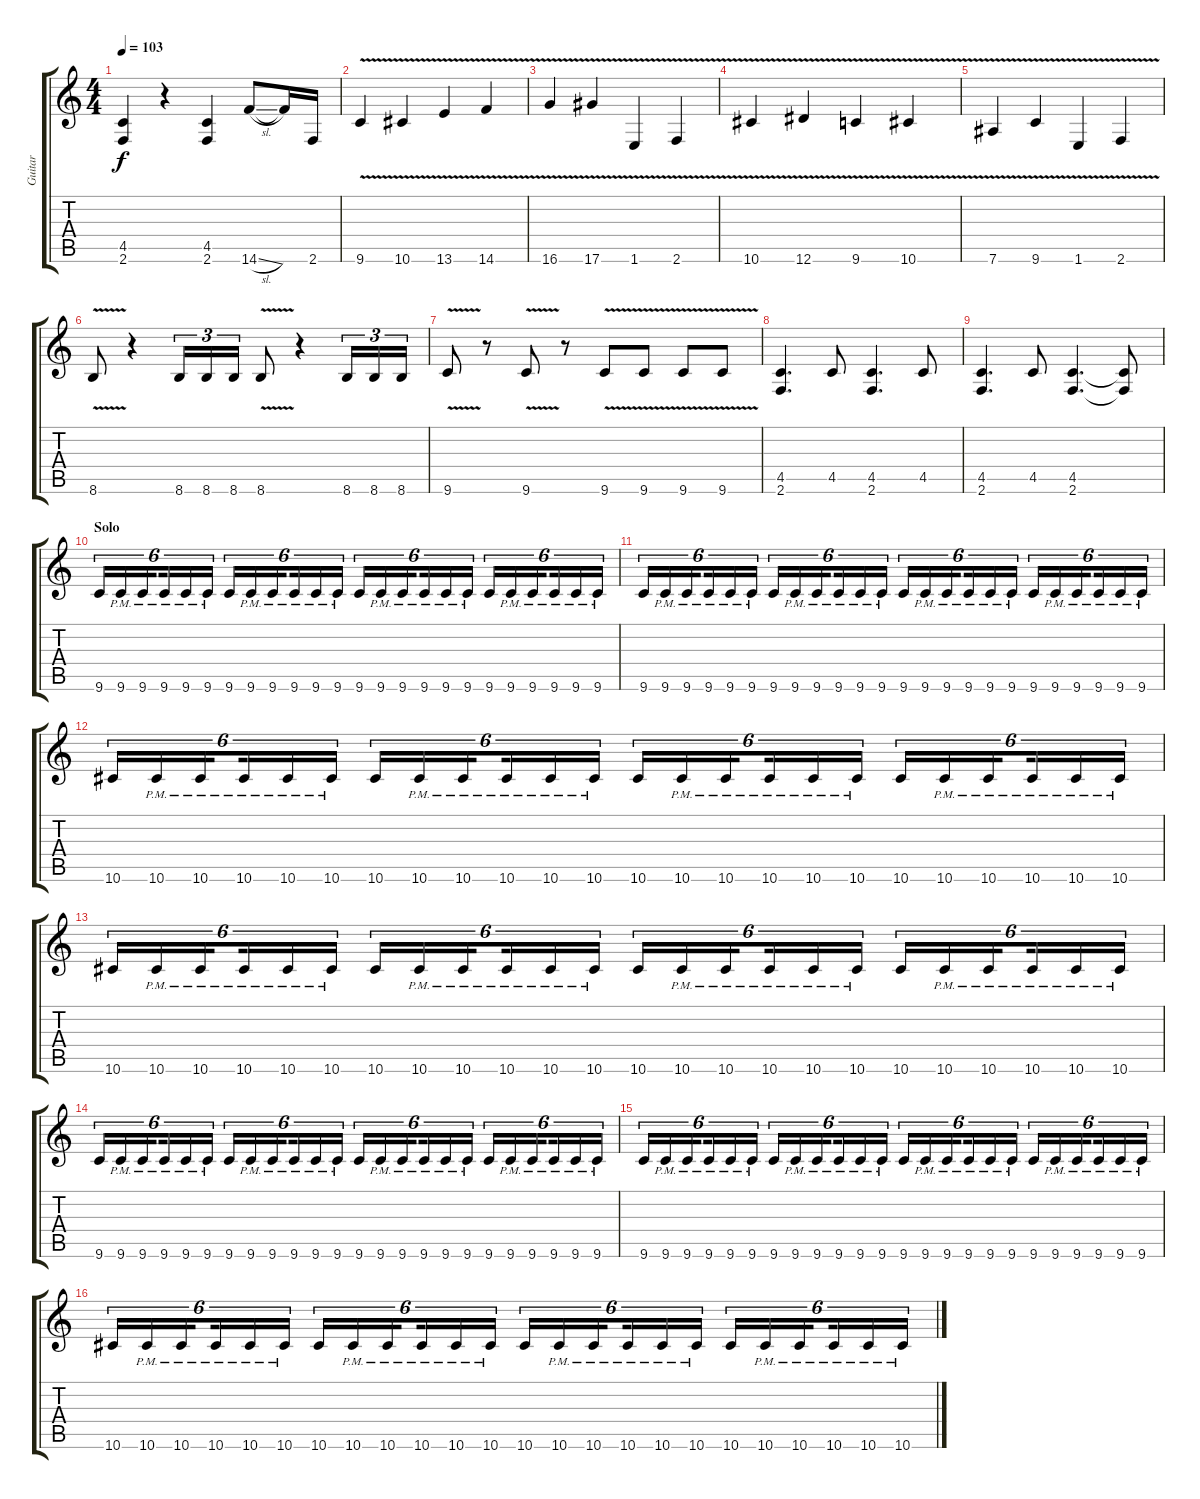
\track ("Guitar" "Guitar") {instrument overdrivenguitar}
\staff {score tabs}
\tuning (Eb4 Bb3 Gb3 Db3 Ab2 Eb2) {hide}
\ts (4 4)
\tempo 103
\clef g2
\ks c
(4.5 2.6).4{dy f} r.4 (4.5 2.6).4 14.6{sl}.8 14.6{t}.16 2.6.16 |
9.6{v}.4 10.6{v}.4 13.6{v}.4 14.6{v}.4 |
16.6{v}.4 17.6{v}.4 1.6{v}.4 2.6{v}.4 |
10.6{v}.4 12.6{v}.4 9.6{v}.4 10.6{v}.4 |
7.6{v}.4 9.6{v}.4 1.6{v}.4 2.6{v}.4 |
8.6{v}.8 r.4 8.6.16{tu (3 2)} 8.6.16{tu (3 2)} 8.6.16{tu (3 2)} 8.6{v}.8 r.4 8.6.16{tu (3 2)} 8.6.16{tu (3 2)} 8.6.16{tu (3 2)} |
9.6{v}.8 r.8 9.6{v}.8 r.8 9.6{v}.8 9.6{v}.8 9.6{v}.8 9.6{v}.8 |
(4.5 2.6).4{d} 4.5.8 (4.5 2.6).4{d} 4.5.8 |
(4.5 2.6).4{d} 4.5.8 (4.5 2.6).4{d} (4.5{t} 2.6{t}).8 |
\section ("" "Solo")
9.6.16{tu (6 4)} 9.6{pm}.16{tu (6 4)} 9.6{pm}.16{tu (6 4) beam splitsecondary} 9.6{pm}.16{tu (6 4)} 9.6{pm}.16{tu (6 4)} 9.6{pm}.16{tu (6 4)} 9.6.16{tu (6 4)} 9.6{pm}.16{tu (6 4)} 9.6{pm}.16{tu (6 4) beam splitsecondary} 9.6{pm}.16{tu (6 4)} 9.6{pm}.16{tu (6 4)} 9.6{pm}.16{tu (6 4)} 9.6.16{tu (6 4)} 9.6{pm}.16{tu (6 4)} 9.6{pm}.16{tu (6 4) beam splitsecondary} 9.6{pm}.16{tu (6 4)} 9.6{pm}.16{tu (6 4)} 9.6{pm}.16{tu (6 4)} 9.6.16{tu (6 4)} 9.6{pm}.16{tu (6 4)} 9.6{pm}.16{tu (6 4) beam splitsecondary} 9.6{pm}.16{tu (6 4)} 9.6{pm}.16{tu (6 4)} 9.6{pm}.16{tu (6 4)} |
9.6.16{tu (6 4)} 9.6{pm}.16{tu (6 4)} 9.6{pm}.16{tu (6 4) beam splitsecondary} 9.6{pm}.16{tu (6 4)} 9.6{pm}.16{tu (6 4)} 9.6{pm}.16{tu (6 4)} 9.6.16{tu (6 4)} 9.6{pm}.16{tu (6 4)} 9.6{pm}.16{tu (6 4) beam splitsecondary} 9.6{pm}.16{tu (6 4)} 9.6{pm}.16{tu (6 4)} 9.6{pm}.16{tu (6 4)} 9.6.16{tu (6 4)} 9.6{pm}.16{tu (6 4)} 9.6{pm}.16{tu (6 4) beam splitsecondary} 9.6{pm}.16{tu (6 4)} 9.6{pm}.16{tu (6 4)} 9.6{pm}.16{tu (6 4)} 9.6.16{tu (6 4)} 9.6{pm}.16{tu (6 4)} 9.6{pm}.16{tu (6 4) beam splitsecondary} 9.6{pm}.16{tu (6 4)} 9.6{pm}.16{tu (6 4)} 9.6{pm}.16{tu (6 4)} |
10.6.16{tu (6 4)} 10.6{pm}.16{tu (6 4)} 10.6{pm}.16{tu (6 4) beam splitsecondary} 10.6{pm}.16{tu (6 4)} 10.6{pm}.16{tu (6 4)} 10.6{pm}.16{tu (6 4)} 10.6.16{tu (6 4)} 10.6{pm}.16{tu (6 4)} 10.6{pm}.16{tu (6 4) beam splitsecondary} 10.6{pm}.16{tu (6 4)} 10.6{pm}.16{tu (6 4)} 10.6{pm}.16{tu (6 4)} 10.6.16{tu (6 4)} 10.6{pm}.16{tu (6 4)} 10.6{pm}.16{tu (6 4) beam splitsecondary} 10.6{pm}.16{tu (6 4)} 10.6{pm}.16{tu (6 4)} 10.6{pm}.16{tu (6 4)} 10.6.16{tu (6 4)} 10.6{pm}.16{tu (6 4)} 10.6{pm}.16{tu (6 4) beam splitsecondary} 10.6{pm}.16{tu (6 4)} 10.6{pm}.16{tu (6 4)} 10.6{pm}.16{tu (6 4)} |
10.6.16{tu (6 4)} 10.6{pm}.16{tu (6 4)} 10.6{pm}.16{tu (6 4) beam splitsecondary} 10.6{pm}.16{tu (6 4)} 10.6{pm}.16{tu (6 4)} 10.6{pm}.16{tu (6 4)} 10.6.16{tu (6 4)} 10.6{pm}.16{tu (6 4)} 10.6{pm}.16{tu (6 4) beam splitsecondary} 10.6{pm}.16{tu (6 4)} 10.6{pm}.16{tu (6 4)} 10.6{pm}.16{tu (6 4)} 10.6.16{tu (6 4)} 10.6{pm}.16{tu (6 4)} 10.6{pm}.16{tu (6 4) beam splitsecondary} 10.6{pm}.16{tu (6 4)} 10.6{pm}.16{tu (6 4)} 10.6{pm}.16{tu (6 4)} 10.6.16{tu (6 4)} 10.6{pm}.16{tu (6 4)} 10.6{pm}.16{tu (6 4) beam splitsecondary} 10.6{pm}.16{tu (6 4)} 10.6{pm}.16{tu (6 4)} 10.6{pm}.16{tu (6 4)} |
9.6.16{tu (6 4)} 9.6{pm}.16{tu (6 4)} 9.6{pm}.16{tu (6 4) beam splitsecondary} 9.6{pm}.16{tu (6 4)} 9.6{pm}.16{tu (6 4)} 9.6{pm}.16{tu (6 4)} 9.6.16{tu (6 4)} 9.6{pm}.16{tu (6 4)} 9.6{pm}.16{tu (6 4) beam splitsecondary} 9.6{pm}.16{tu (6 4)} 9.6{pm}.16{tu (6 4)} 9.6{pm}.16{tu (6 4)} 9.6.16{tu (6 4)} 9.6{pm}.16{tu (6 4)} 9.6{pm}.16{tu (6 4) beam splitsecondary} 9.6{pm}.16{tu (6 4)} 9.6{pm}.16{tu (6 4)} 9.6{pm}.16{tu (6 4)} 9.6.16{tu (6 4)} 9.6{pm}.16{tu (6 4)} 9.6{pm}.16{tu (6 4) beam splitsecondary} 9.6{pm}.16{tu (6 4)} 9.6{pm}.16{tu (6 4)} 9.6{pm}.16{tu (6 4)} |
9.6.16{tu (6 4)} 9.6{pm}.16{tu (6 4)} 9.6{pm}.16{tu (6 4) beam splitsecondary} 9.6{pm}.16{tu (6 4)} 9.6{pm}.16{tu (6 4)} 9.6{pm}.16{tu (6 4)} 9.6.16{tu (6 4)} 9.6{pm}.16{tu (6 4)} 9.6{pm}.16{tu (6 4) beam splitsecondary} 9.6{pm}.16{tu (6 4)} 9.6{pm}.16{tu (6 4)} 9.6{pm}.16{tu (6 4)} 9.6.16{tu (6 4)} 9.6{pm}.16{tu (6 4)} 9.6{pm}.16{tu (6 4) beam splitsecondary} 9.6{pm}.16{tu (6 4)} 9.6{pm}.16{tu (6 4)} 9.6{pm}.16{tu (6 4)} 9.6.16{tu (6 4)} 9.6{pm}.16{tu (6 4)} 9.6{pm}.16{tu (6 4) beam splitsecondary} 9.6{pm}.16{tu (6 4)} 9.6{pm}.16{tu (6 4)} 9.6{pm}.16{tu (6 4)} |
10.6.16{tu (6 4)} 10.6{pm}.16{tu (6 4)} 10.6{pm}.16{tu (6 4) beam splitsecondary} 10.6{pm}.16{tu (6 4)} 10.6{pm}.16{tu (6 4)} 10.6{pm}.16{tu (6 4)} 10.6.16{tu (6 4)} 10.6{pm}.16{tu (6 4)} 10.6{pm}.16{tu (6 4) beam splitsecondary} 10.6{pm}.16{tu (6 4)} 10.6{pm}.16{tu (6 4)} 10.6{pm}.16{tu (6 4)} 10.6.16{tu (6 4)} 10.6{pm}.16{tu (6 4)} 10.6{pm}.16{tu (6 4) beam splitsecondary} 10.6{pm}.16{tu (6 4)} 10.6{pm}.16{tu (6 4)} 10.6{pm}.16{tu (6 4)} 10.6.16{tu (6 4)} 10.6{pm}.16{tu (6 4)} 10.6{pm}.16{tu (6 4) beam splitsecondary} 10.6{pm}.16{tu (6 4)} 10.6{pm}.16{tu (6 4)} 10.6{pm}.16{tu (6 4)}
